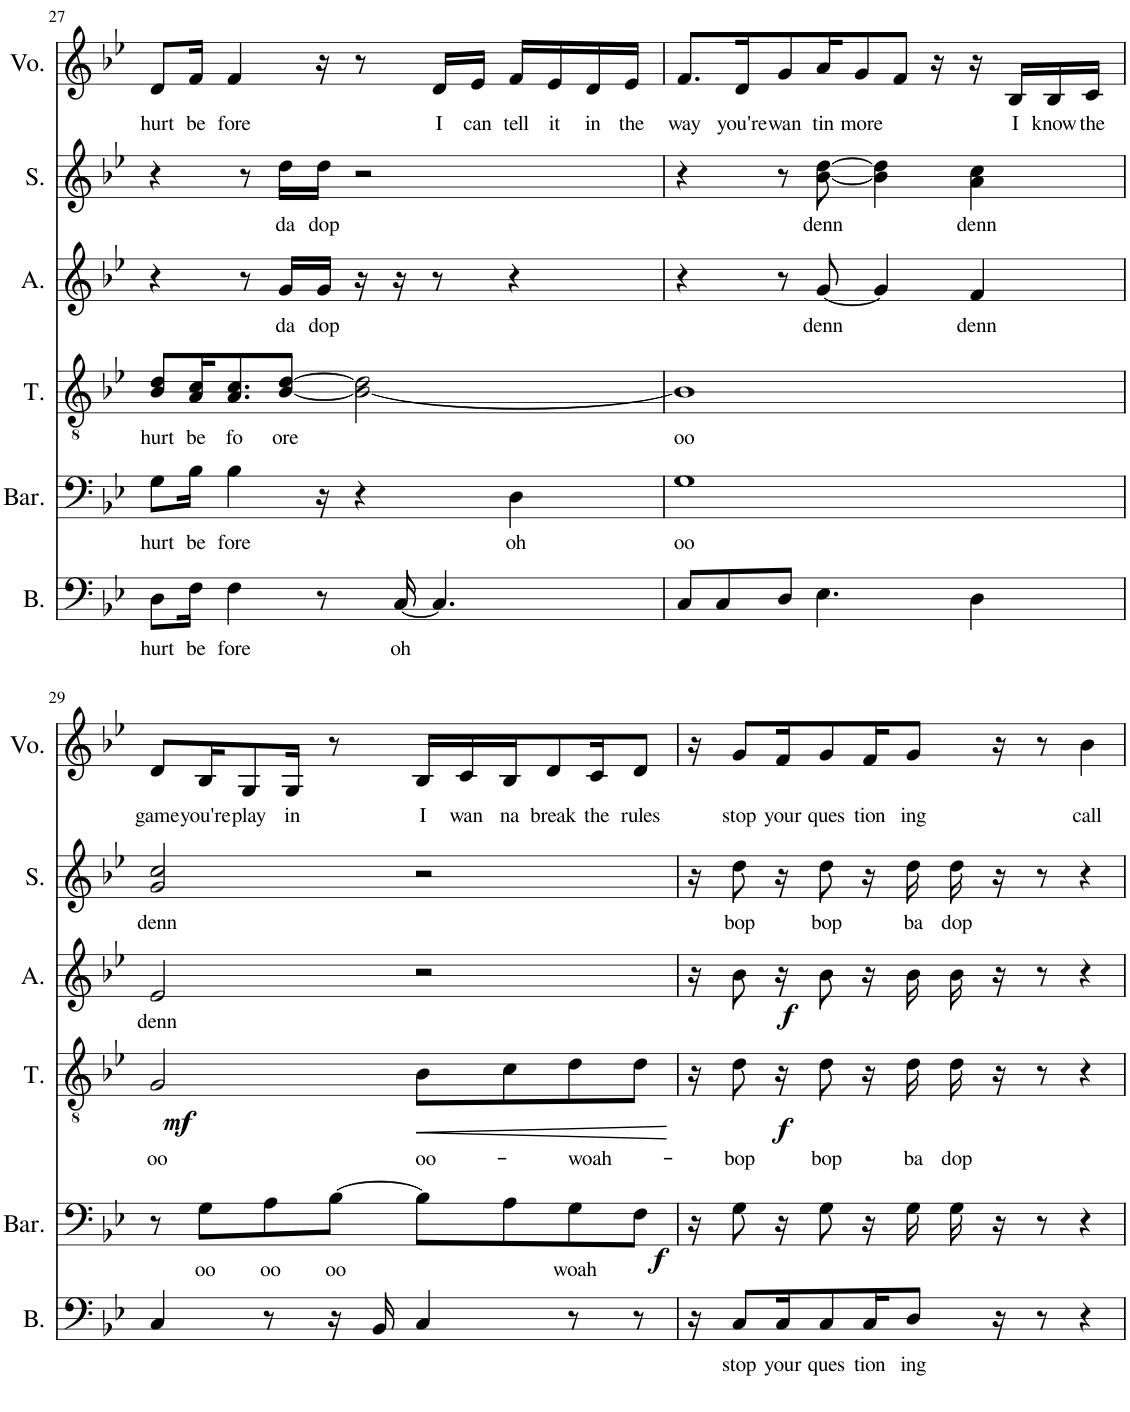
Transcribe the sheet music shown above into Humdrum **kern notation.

**kern	**text	**kern	**text	**dynam	**kern	**text	**dynam	**kern	**text	**dynam	**kern	**text	**kern	**text
*part6	*part6	*part5	*part5	*part5	*part4	*part4	*part4	*part3	*part3	*part3	*part2	*part2	*part1	*part1
*staff6	*staff6	*staff5	*staff5	*staff5	*staff4	*staff4	*staff4	*staff3	*staff3	*staff3	*staff2	*staff2	*staff1	*staff1
*I"Bass	*	*I"Baritone	*	*	*I"Tenor	*	*	*I"Alto	*	*	*I"Soprano	*	*I"Voice	*
*I'B.	*	*I'Bar.	*	*	*I'T.	*	*	*I'A.	*	*	*I'S.	*	*I'Vo.	*
!!LO:PB:g=z
*clefF4	*	*clefF4	*	*	*clefGv2	*	*	*clefG2	*	*	*clefG2	*	*clefG2	*
*k[b-e-]	*	*k[b-e-]	*	*	*k[b-e-]	*	*	*k[b-e-]	*	*	*k[b-e-]	*	*k[b-e-]	*
*B-:	*	*B-:	*	*	*B-:	*	*	*B-:	*	*	*B-:	*	*B-:	*
*M4/4	*	*M4/4	*	*	*M4/4	*	*	*M4/4	*	*	*M4/4	*	*M4/4	*
=27	=27	=27	=27	=27	=27	=27	=27	=27	=27	=27	=27	=27	=27	=27
!	!LO:LY:b	!	!LO:LY:b	!	!	!LO:LY:b	!	!	!	!	!	!	!	!LO:LY:b
8D\L	hurt	8G\L	hurt	.	8B-/ 8d/L	hurt	.	4r	.	.	4r	.	8d/L	hurt
!	!LO:LY:b	!	!LO:LY:b	!	!	!LO:LY:b	!	!	!	!	!	!	!	!LO:LY:b
16F\Jk	be	16B-\Jk	be	.	16A/ 16c/K	be	.	.	.	.	.	.	16f/Jk	be
!	!LO:LY:b	!	!LO:LY:b	!	!	!LO:LY:b	!	!	!	!	!	!	!	!LO:LY:b
4F\	fore	4B-\	fore	.	8.A/ 8.c/	fo	.	.	.	.	.	.	4f/	fore
.	.	.	.	.	.	.	.	8r	.	.	8r	.	.	.
!	!	!	!	!	!	!LO:LY:b	!	!	!LO:LY:b	!	!	!LO:LY:b	!	!
.	.	.	.	.	[8B-/ [8d/J	ore	.	16g/LL	da	.	16dd\LL	da	.	.
!	!	!	!	!	!	!	!	!	!LO:LY:b	!	!	!LO:LY:b	!	!
8r	.	16r	.	.	.	.	.	16g/JJ	dop	.	16dd\JJ	dop	16r	.
.	.	4r	.	.	2B-\_ 2d\]	.	.	16r	.	.	2r	.	8r	.
!	!LO:LY:b	!	!	!	!	!	!	!	!	!	!	!	!	!
[16C/	oh	.	.	.	.	.	.	16r	.	.	.	.	.	.
!	!	!	!	!	!	!	!	!	!	!	!	!	!	!LO:LY:b
4.C/]	.	.	.	.	.	.	.	8r	.	.	.	.	16d/LL	I
!	!	!	!	!	!	!	!	!	!	!	!	!	!	!LO:LY:b
.	.	.	.	.	.	.	.	.	.	.	.	.	16e-/JJ	can
!	!	!	!LO:LY:b	!	!	!	!	!	!	!	!	!	!	!LO:LY:b
.	.	4D\	oh	.	.	.	.	4r	.	.	.	.	16f/LL	tell
!	!	!	!	!	!	!	!	!	!	!	!	!	!	!LO:LY:b
.	.	.	.	.	.	.	.	.	.	.	.	.	16e-/	it
!	!	!	!	!	!	!	!	!	!	!	!	!	!	!LO:LY:b
.	.	.	.	.	.	.	.	.	.	.	.	.	16d/	in
!	!	!	!	!	!	!	!	!	!	!	!	!	!	!LO:LY:b
.	.	.	.	.	.	.	.	.	.	.	.	.	16e-/JJ	the
=28	=28	=28	=28	=28	=28	=28	=28	=28	=28	=28	=28	=28	=28	=28
!	!	!	!LO:LY:b	!	!	!LO:LY:b	!	!	!	!	!	!	!	!LO:LY:b
8C/L	.	1G	oo	.	1B-]	oo	.	4r	.	.	4r	.	8.f/L	way
8C/	.	.	.	.	.	.	.	.	.	.	.	.	.	.
!	!	!	!	!	!	!	!	!	!	!	!	!	!	!LO:LY:b
.	.	.	.	.	.	.	.	.	.	.	.	.	16d/K	you're
!	!	!	!	!	!	!	!	!	!	!	!	!	!	!LO:LY:b
8D/J	.	.	.	.	.	.	.	8r	.	.	8r	.	8g/	wan
!	!	!	!	!	!	!	!	!	!LO:LY:b	!	!	!LO:LY:b	!	!LO:LY:b
4.E-\	.	.	.	.	.	.	.	[8g/	denn	.	[8b-\ [8dd\	denn	16a/K	tin
!	!	!	!	!	!	!	!	!	!	!	!	!	!	!LO:LY:b
.	.	.	.	.	.	.	.	.	.	.	.	.	8g/	more
.	.	.	.	.	.	.	.	4g/]	.	.	4b-\] 4dd\]	.	.	.
.	.	.	.	.	.	.	.	.	.	.	.	.	8f/J	.
.	.	.	.	.	.	.	.	.	.	.	.	.	16r	.
!	!	!	!	!	!	!	!	!	!LO:LY:b	!	!	!LO:LY:b	!	!
4D\	.	.	.	.	.	.	.	4f/	denn	.	4a\ 4cc\	denn	16r	.
!	!	!	!	!	!	!	!	!	!	!	!	!	!	!LO:LY:b
.	.	.	.	.	.	.	.	.	.	.	.	.	16B-/LL	I
!	!	!	!	!	!	!	!	!	!	!	!	!	!	!LO:LY:b
.	.	.	.	.	.	.	.	.	.	.	.	.	16B-/	know
!	!	!	!	!	!	!	!	!	!	!	!	!	!	!LO:LY:b
.	.	.	.	.	.	.	.	.	.	.	.	.	16c/JJ	the
!!LO:LB:g=z
=29	=29	=29	=29	=29	=29	=29	=29	=29	=29	=29	=29	=29	=29	=29
!	!	!	!	!	!	!LO:LY:b	!LO:DY:b	!	!LO:LY:b	!	!	!LO:LY:b	!	!LO:LY:b
4C/	.	8r	.	.	2G/	oo	mf	2e-/	denn	.	2g/ 2cc/	denn	8d/L	game
!	!	!	!LO:LY:b	!	!	!	!	!	!	!	!	!	!	!LO:LY:b
.	.	8G\L	oo	.	.	.	.	.	.	.	.	.	16B-/K	you're
!	!	!	!	!	!	!	!	!	!	!	!	!	!	!LO:LY:b
.	.	.	.	.	.	.	.	.	.	.	.	.	8G/	play
!	!	!	!LO:LY:b	!	!	!	!	!	!	!	!	!	!	!
8r	.	8A\	oo	.	.	.	.	.	.	.	.	.	.	.
!	!	!	!	!	!	!	!	!	!	!	!	!	!	!LO:LY:b
.	.	.	.	.	.	.	.	.	.	.	.	.	16G/Jk	in
!	!	!	!LO:LY:b	!	!	!	!	!	!	!	!	!	!	!
16r	.	[8B-\J	oo	.	.	.	.	.	.	.	.	.	8r	.
16BB-/	.	.	.	.	.	.	.	.	.	.	.	.	.	.
!	!	!	!	!	!	!LO:LY:b	!LO:HP:b	!	!	!	!	!	!	!LO:LY:b
4C/	.	8B-\L]	.	.	8B-\L	oo-	<	2r	.	.	2r	.	16B-/LL	I
!	!	!	!	!	!	!	!	!	!	!	!	!	!	!LO:LY:b
.	.	.	.	.	.	.	.	.	.	.	.	.	16c/	wan
!	!	!	!	!	!	!	!	!	!	!	!	!	!	!LO:LY:b
.	.	8A\	.	.	8c\	.	.	.	.	.	.	.	16B-/J	na
!	!	!	!	!	!	!	!	!	!	!	!	!	!	!LO:LY:b
.	.	.	.	.	.	.	.	.	.	.	.	.	8d/	break
!	!	!	!LO:LY:b	!	!	!LO:LY:b	!	!	!	!	!	!	!	!
8r	.	8G\	woah	.	8d\	-woah-	.	.	.	.	.	.	.	.
!	!	!	!	!	!	!	!	!	!	!	!	!	!	!LO:LY:b
.	.	.	.	.	.	.	.	.	.	.	.	.	16c/K	the
!	!	!	!	!LO:DY:b	!	!	!	!	!	!	!	!	!	!LO:LY:b
8r	.	8F\J	.	f	8d\J	.	.	.	.	.	.	.	8d/J	rules
.	.	.	.	.	.	.	[	.	.	.	.	.	.	.
=30	=30	=30	=30	=30	=30	=30	=30	=30	=30	=30	=30	=30	=30	=30
16r	.	16r	.	.	16r	.	.	16r	.	.	16r	.	16r	.
!	!LO:LY:b	!	!	!	!	!LO:LY:b	!	!	!	!	!	!LO:LY:b	!	!LO:LY:b
8C/L	stop	8G\	.	.	8d\	bop	.	8b-\	.	.	8dd\	bop	8g/L	stop
!	!LO:LY:b	!	!	!	!	!	!LO:DY:b	!	!	!LO:DY:b	!	!	!	!LO:LY:b
16C/K	your	16r	.	.	16r	.	f	16r	.	f	16r	.	16f/K	your
!	!LO:LY:b	!	!	!	!	!LO:LY:b	!	!	!	!	!	!LO:LY:b	!	!LO:LY:b
8C/	ques	8G\	.	.	8d\	bop	.	8b-\	.	.	8dd\	bop	8g/	ques
!	!LO:LY:b	!	!	!	!	!	!	!	!	!	!	!	!	!LO:LY:b
16C/K	tion	16r	.	.	16r	.	.	16r	.	.	16r	.	16f/K	tion
!	!LO:LY:b	!	!	!	!	!LO:LY:b	!	!	!	!	!	!LO:LY:b	!	!LO:LY:b
8D/J	ing	16G\	.	.	16d\	ba	.	16b-\	.	.	16dd\	ba	8g/J	ing
!	!	!	!	!	!	!LO:LY:b	!	!	!	!	!	!LO:LY:b	!	!
.	.	16G\	.	.	16d\	dop	.	16b-\	.	.	16dd\	dop	.	.
16r	.	16r	.	.	16r	.	.	16r	.	.	16r	.	16r	.
8r	.	8r	.	.	8r	.	.	8r	.	.	8r	.	8r	.
!	!	!	!	!	!	!	!	!	!	!	!	!	!	!LO:LY:b
4r	.	4r	.	.	4r	.	.	4r	.	.	4r	.	4b-\	call
=	=	=	=	=	=	=	=	=	=	=	=	=	=	=
*-	*-	*-	*-	*-	*-	*-	*-	*-	*-	*-	*-	*-	*-	*-
